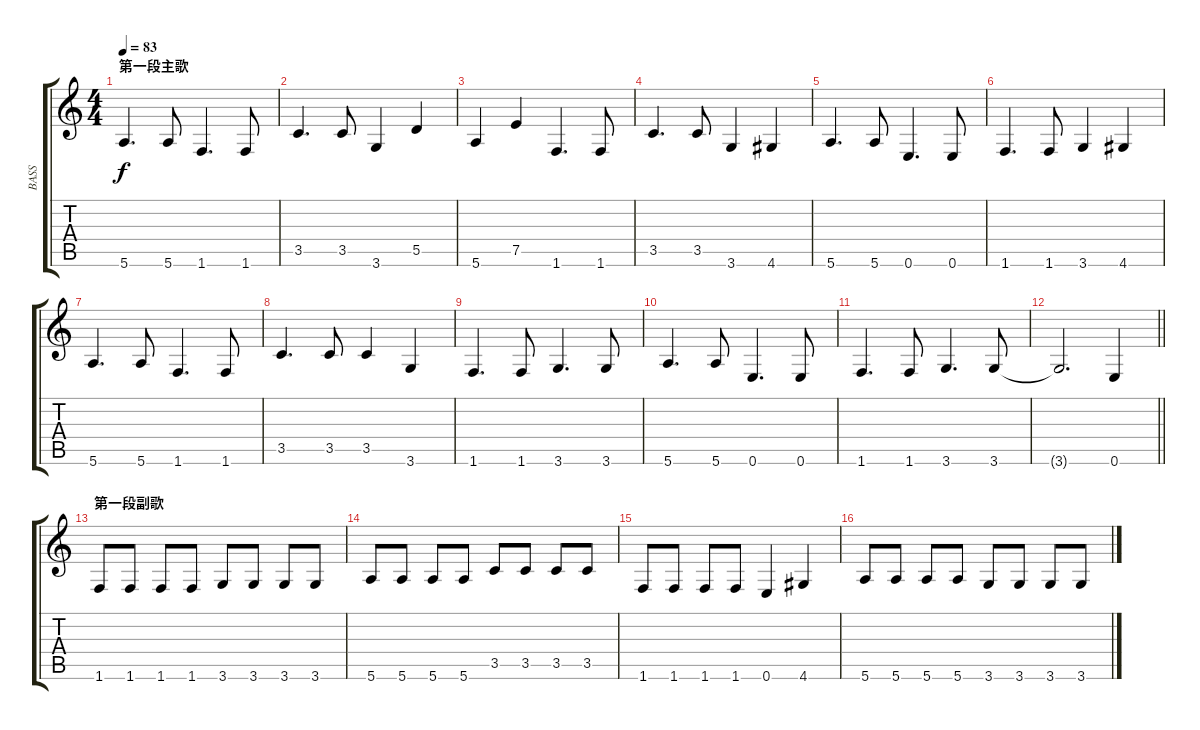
\track ("BASS" "BASS") {mute instrument electricbassfinger}
\staff {score tabs}
\tuning (E4 B3 G3 D3 A2 E2) {hide}
\ts (4 4)
\section ("" "第一段主歌")
\tempo 83
\clef g2
\ks c
5.6.4{d dy f} 5.6.8 1.6.4{d} 1.6.8 |
3.5.4{d} 3.5.8 3.6.4 5.5.4 |
5.6.4 7.5.4 1.6.4{d} 1.6.8 |
3.5.4{d} 3.5.8 3.6.4 4.6.4 |
5.6.4{d} 5.6.8 0.6.4{d} 0.6.8 |
1.6.4{d} 1.6.8 3.6.4 4.6.4 |
5.6.4{d} 5.6.8 1.6.4{d} 1.6.8 |
3.5.4{d} 3.5.8 3.5.4 3.6.4 |
1.6.4{d} 1.6.8 3.6.4{d} 3.6.8 |
5.6.4{d} 5.6.8 0.6.4{d} 0.6.8 |
1.6.4{d} 1.6.8 3.6.4{d} 3.6.8 |
\barLineRight lightlight
3.6{t}.2{d} 0.6.4 |
\section ("" "第一段副歌")
1.6.8 1.6.8 1.6.8 1.6.8 3.6.8 3.6.8 3.6.8 3.6.8 |
5.6.8 5.6.8 5.6.8 5.6.8 3.5.8 3.5.8 3.5.8 3.5.8 |
1.6.8 1.6.8 1.6.8 1.6.8 0.6.4 4.6.4 |
5.6.8 5.6.8 5.6.8 5.6.8 3.6.8 3.6.8 3.6.8 3.6.8
